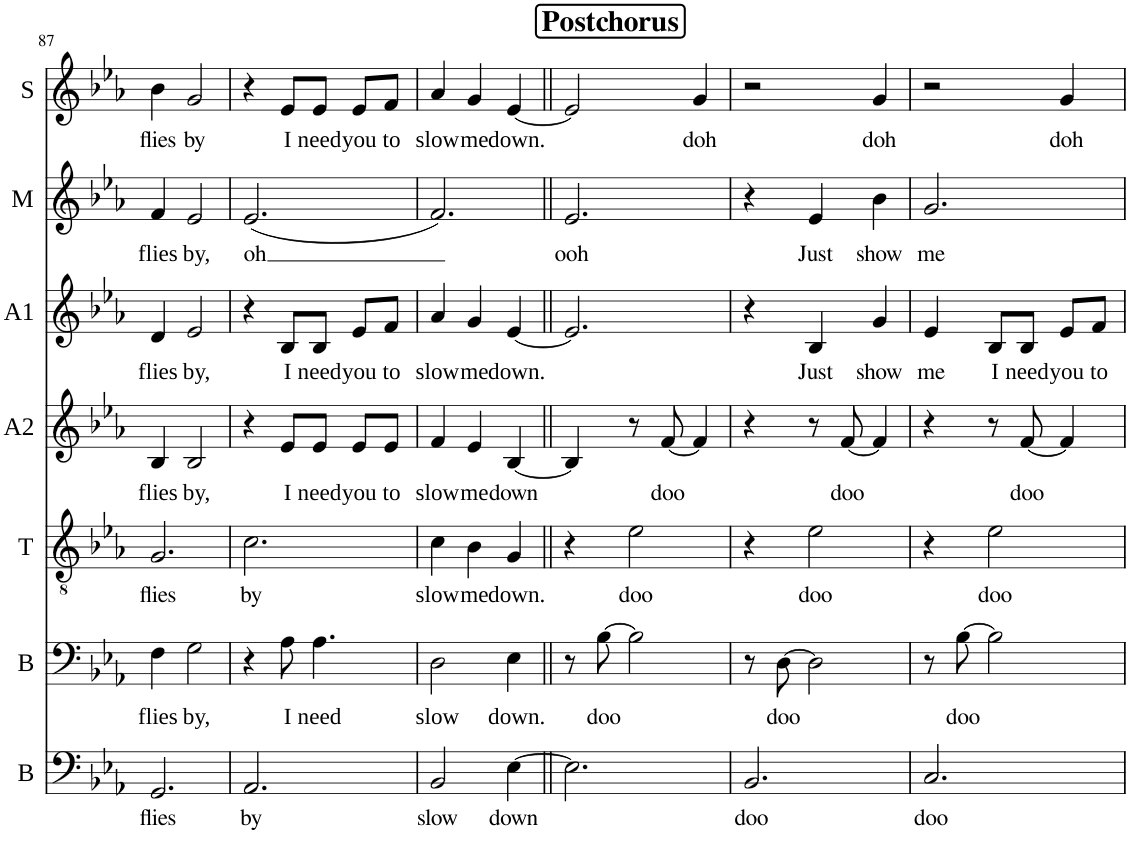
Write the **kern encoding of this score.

**kern	**text	**kern	**text	**kern	**text	**kern	**text	**kern	**text	**kern	**text	**kern	**text
*part7	*part7	*part6	*part6	*part5	*part5	*part4	*part4	*part3	*part3	*part2	*part2	*part1	*part1
*staff7	*staff7	*staff6	*staff6	*staff5	*staff5	*staff4	*staff4	*staff3	*staff3	*staff2	*staff2	*staff1	*staff1
*I"Bass	*	*I"Baritone	*	*I"Tenor	*	*I"Alto 2	*	*I"Alto 1	*	*I"Mezzo	*	*I"Soprano	*
*I'B	*	*I'B	*	*I'T	*	*I'A2	*	*I'A1	*	*I'M	*	*I'S	*
!!LO:PB:g=z
*clefF4	*	*clefF4	*	*clefGv2	*	*clefG2	*	*clefG2	*	*clefG2	*	*clefG2	*
*k[b-e-a-]	*	*k[b-e-a-]	*	*k[b-e-a-]	*	*k[b-e-a-]	*	*k[b-e-a-]	*	*k[b-e-a-]	*	*k[b-e-a-]	*
*M3/4	*	*M3/4	*	*M3/4	*	*M3/4	*	*M3/4	*	*M3/4	*	*M3/4	*
=87	=87	=87	=87	=87	=87	=87	=87	=87	=87	=87	=87	=87	=87
!	!LO:LY:b	!	!LO:LY:b	!	!LO:LY:b	!	!LO:LY:b	!	!LO:LY:b	!	!LO:LY:b	!	!LO:LY:b
2.GG/	flies	4F\	flies	2.G/	flies	4B-/	flies	4d/	flies	4f/	flies	4b-\	flies
!	!	!	!LO:LY:b	!	!	!	!LO:LY:b	!	!LO:LY:b	!	!LO:LY:b	!	!LO:LY:b
.	.	2G\	by,	.	.	2B-/	by,	2e-/	by,	2e-/	by,	2g/	by
=88	=88	=88	=88	=88	=88	=88	=88	=88	=88	=88	=88	=88	=88
!	!LO:LY:b	!	!	!	!LO:LY:b	!	!	!	!	!	!LO:LY:b	!	!
2.AA-/	by	4r	.	2.c\	by	4r	.	4r	.	(2.e-/	oh	4r	.
!	!	!	!LO:LY:b	!	!	!	!LO:LY:b	!	!LO:LY:b	!	!	!	!LO:LY:b
.	.	8A-\	I	.	.	8e-/L	I	8B-/L	I	.	.	8e-/L	I
!	!	!	!LO:LY:b	!	!	!	!LO:LY:b	!	!LO:LY:b	!	!	!	!LO:LY:b
.	.	4.A-\	need	.	.	8e-/J	need	8B-/J	need	.	.	8e-/J	need
!	!	!	!	!	!	!	!LO:LY:b	!	!LO:LY:b	!	!	!	!LO:LY:b
.	.	.	.	.	.	8e-/L	you	8e-/L	you	.	.	8e-/L	you
!	!	!	!	!	!	!	!LO:LY:b	!	!LO:LY:b	!	!	!	!LO:LY:b
.	.	.	.	.	.	8e-/J	to	8f/J	to	.	.	8f/J	to
=89	=89	=89	=89	=89	=89	=89	=89	=89	=89	=89	=89	=89	=89
!	!LO:LY:b	!	!LO:LY:b	!	!LO:LY:b	!	!LO:LY:b	!	!LO:LY:b	!	!	!	!LO:LY:b
2BB-/	slow	2D\	slow	4c\	slow	4f/	slow	4a-/	slow	2.f/)	.	4a-/	slow
!	!	!	!	!	!LO:LY:b	!	!LO:LY:b	!	!LO:LY:b	!	!	!	!LO:LY:b
.	.	.	.	4B-\	me	4e-/	me	4g/	me	.	.	4g/	me
!	!LO:LY:b	!	!LO:LY:b	!	!LO:LY:b	!	!LO:LY:b	!	!LO:LY:b	!	!	!	!LO:LY:b
[4E-\	down	4E-\	down.	4G/	down.	[4B-/	down	[4e-/	down.	.	.	[4e-/	down.
!!LO:REH:place=s1:a:B:cj:fs=14:t=Postchorus
=90||	=90||	=90||	=90||	=90||	=90||	=90||	=90||	=90||	=90||	=90||	=90||	=90||	=90||
!	!	!	!	!	!	!	!	!	!	!	!LO:LY:b	!	!
2.E-\]	.	8r	.	4r	.	4B-/]	.	2.e-/]	.	2.e-/	ooh	2e-/]	.
!	!	!	!LO:LY:b	!	!	!	!	!	!	!	!	!	!
.	.	[8B-\	doo	.	.	.	.	.	.	.	.	.	.
!	!	!	!	!	!LO:LY:b	!	!	!	!	!	!	!	!
.	.	2B-\]	.	2e-\	doo	8r	.	.	.	.	.	.	.
!	!	!	!	!	!	!	!LO:LY:b	!	!	!	!	!	!
.	.	.	.	.	.	[8f/	doo	.	.	.	.	.	.
!	!	!	!	!	!	!	!	!	!	!	!	!	!LO:LY:b
.	.	.	.	.	.	4f/]	.	.	.	.	.	4g/	doh
=91	=91	=91	=91	=91	=91	=91	=91	=91	=91	=91	=91	=91	=91
!	!LO:LY:b	!	!	!	!	!	!	!	!	!	!	!	!
2.BB-/	doo	8r	.	4r	.	4r	.	4r	.	4r	.	2r	.
!	!	!	!LO:LY:b	!	!	!	!	!	!	!	!	!	!
.	.	[8D\	doo	.	.	.	.	.	.	.	.	.	.
!	!	!	!	!	!LO:LY:b	!	!	!	!LO:LY:b	!	!LO:LY:b	!	!
.	.	2D\]	.	2e-\	doo	8r	.	4B-/	Just	4e-/	Just	.	.
!	!	!	!	!	!	!	!LO:LY:b	!	!	!	!	!	!
.	.	.	.	.	.	[8f/	doo	.	.	.	.	.	.
!	!	!	!	!	!	!	!	!	!LO:LY:b	!	!LO:LY:b	!	!LO:LY:b
.	.	.	.	.	.	4f/]	.	4g/	show	4b-\	show	4g/	doh
=92	=92	=92	=92	=92	=92	=92	=92	=92	=92	=92	=92	=92	=92
!	!LO:LY:b	!	!	!	!	!	!	!	!LO:LY:b	!	!LO:LY:b	!	!
2.C/	doo	8r	.	4r	.	4r	.	4e-/	me	2.g/	me	2r	.
!	!	!	!LO:LY:b	!	!	!	!	!	!	!	!	!	!
.	.	[8B-\	doo	.	.	.	.	.	.	.	.	.	.
!	!	!	!	!	!LO:LY:b	!	!	!	!LO:LY:b	!	!	!	!
.	.	2B-\]	.	2e-\	doo	8r	.	8B-/L	I	.	.	.	.
!	!	!	!	!	!	!	!LO:LY:b	!	!LO:LY:b	!	!	!	!
.	.	.	.	.	.	[8f/	doo	8B-/J	need	.	.	.	.
!	!	!	!	!	!	!	!	!	!LO:LY:b	!	!	!	!LO:LY:b
.	.	.	.	.	.	4f/]	.	8e-/L	you	.	.	4g/	doh
!	!	!	!	!	!	!	!	!	!LO:LY:b	!	!	!	!
.	.	.	.	.	.	.	.	8f/J	to	.	.	.	.
=	=	=	=	=	=	=	=	=	=	=	=	=	=
*-	*-	*-	*-	*-	*-	*-	*-	*-	*-	*-	*-	*-	*-
